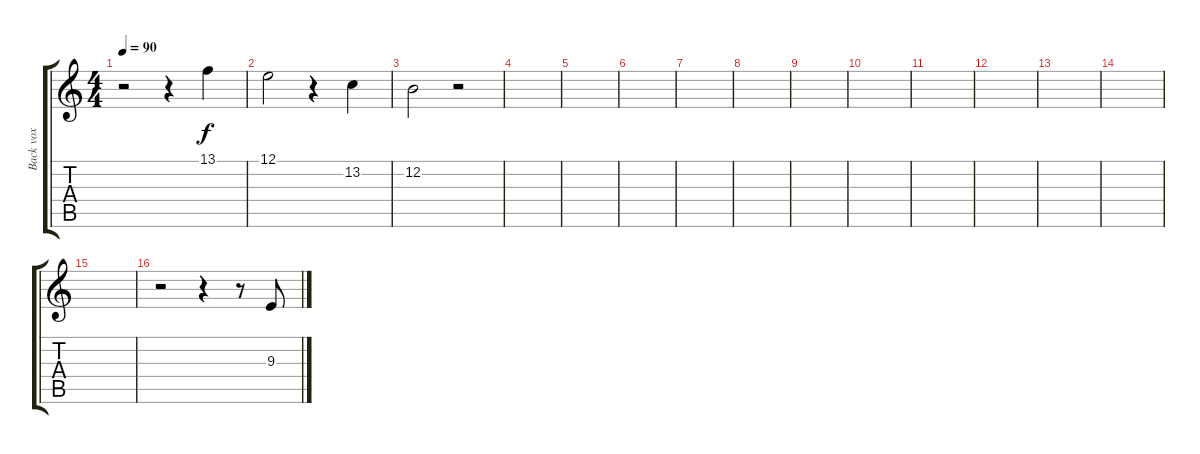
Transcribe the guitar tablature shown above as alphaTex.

\track ("Back vox" "Back vox") {instrument synthvoice}
\staff {score tabs}
\tuning (E4 B3 G3 D3 A2 E2) {hide}
\ts (4 4)
\tempo 90
\clef g2
\ks c
r.2{dy f} r.4 13.1.4 |
12.1.2 r.4 13.2.4 |
12.2.2 r.2 |
|
|
|
|
|
|
|
|
|
|
|
|
r.2 r.4 r.8 9.3.8
